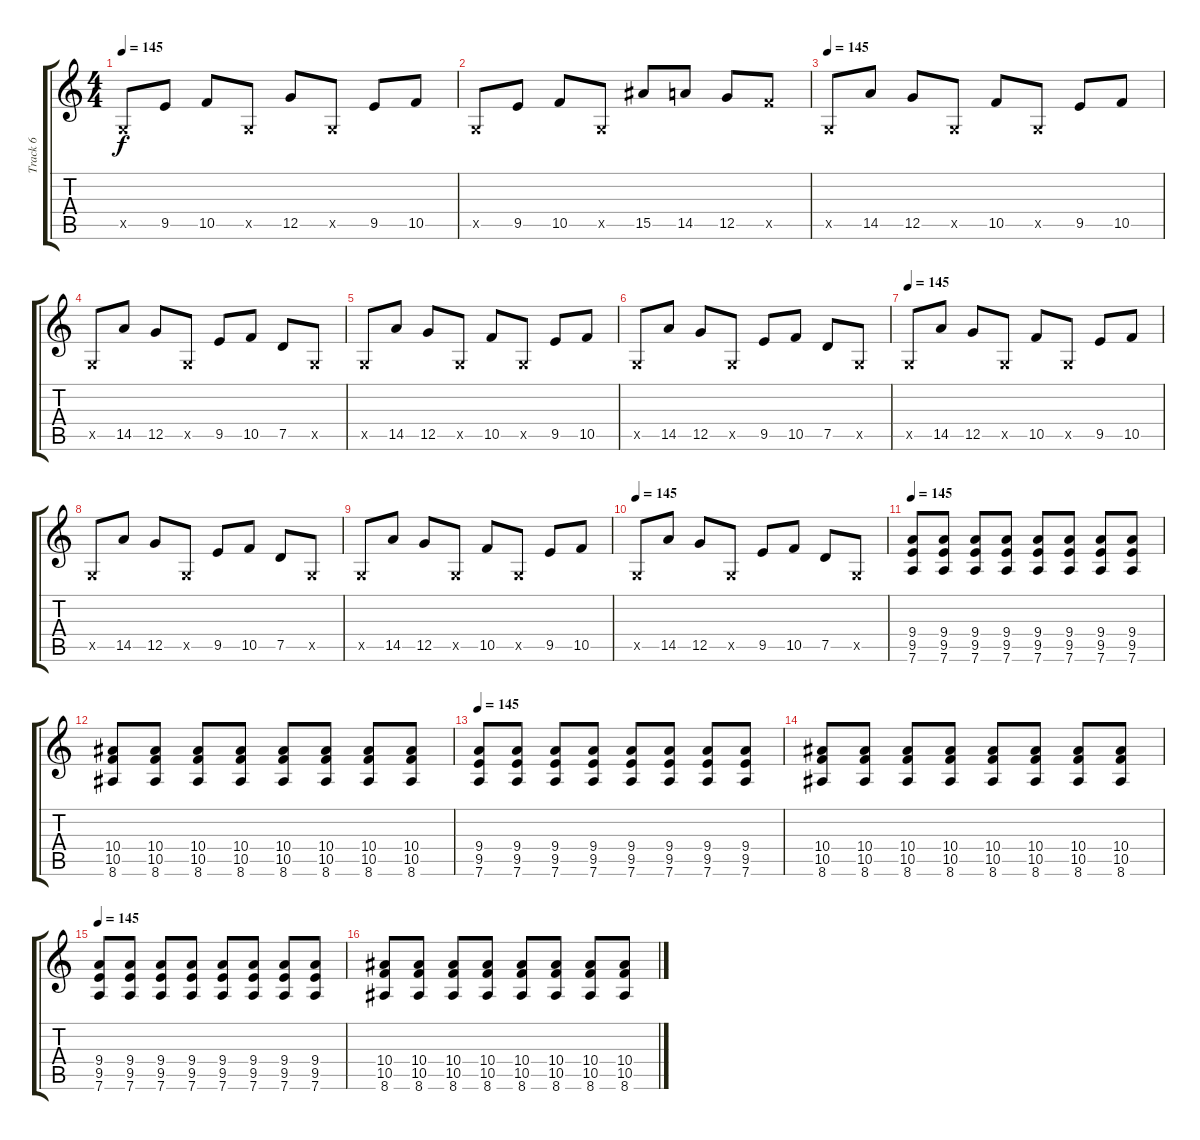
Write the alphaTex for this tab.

\track ("Track 6" "Track 6") {instrument distortionguitar}
\staff {score tabs}
\tuning (D4 A3 F3 C3 G2 D2) {hide}
\ts (4 4)
\tempo 145
\clef g2
\ks c
0.5{x}.8{dy f} 9.5.8 10.5.8 0.5{x}.8 12.5.8 0.5{x}.8 9.5.8 10.5.8 |
0.5{x}.8 9.5.8 10.5.8 0.5{x}.8 15.5.8 14.5.8 12.5.8 10.5{x}.8 |
\tempo 145
0.5{x}.8 14.5.8 12.5.8 0.5{x}.8 10.5.8 0.5{x}.8 9.5.8 10.5.8 |
0.5{x}.8 14.5.8 12.5.8 0.5{x}.8 9.5.8 10.5.8 7.5.8 0.5{x}.8 |
0.5{x}.8 14.5.8 12.5.8 0.5{x}.8 10.5.8 0.5{x}.8 9.5.8 10.5.8 |
0.5{x}.8 14.5.8 12.5.8 0.5{x}.8 9.5.8 10.5.8 7.5.8 0.5{x}.8 |
\tempo 145
0.5{x}.8 14.5.8 12.5.8 0.5{x}.8 10.5.8 0.5{x}.8 9.5.8 10.5.8 |
0.5{x}.8 14.5.8 12.5.8 0.5{x}.8 9.5.8 10.5.8 7.5.8 0.5{x}.8 |
0.5{x}.8 14.5.8 12.5.8 0.5{x}.8 10.5.8 0.5{x}.8 9.5.8 10.5.8 |
\tempo 145
0.5{x}.8 14.5.8 12.5.8 0.5{x}.8 9.5.8 10.5.8 7.5.8 0.5{x}.8 |
\tempo 145
(9.4 9.5 7.6).8 (9.4 9.5 7.6).8 (9.4 9.5 7.6).8 (9.4 9.5 7.6).8 (9.4 9.5 7.6).8 (9.4 9.5 7.6).8 (9.4 9.5 7.6).8 (9.4 9.5 7.6).8 |
(10.4 10.5 8.6).8 (10.4 10.5 8.6).8 (10.4 10.5 8.6).8 (10.4 10.5 8.6).8 (10.4 10.5 8.6).8 (10.4 10.5 8.6).8 (10.4 10.5 8.6).8 (10.4 10.5 8.6).8 |
\tempo 145
(9.4 9.5 7.6).8 (9.4 9.5 7.6).8 (9.4 9.5 7.6).8 (9.4 9.5 7.6).8 (9.4 9.5 7.6).8 (9.4 9.5 7.6).8 (9.4 9.5 7.6).8 (9.4 9.5 7.6).8 |
(10.4 10.5 8.6).8 (10.4 10.5 8.6).8 (10.4 10.5 8.6).8 (10.4 10.5 8.6).8 (10.4 10.5 8.6).8 (10.4 10.5 8.6).8 (10.4 10.5 8.6).8 (10.4 10.5 8.6).8 |
\tempo 145
(9.4 9.5 7.6).8 (9.4 9.5 7.6).8 (9.4 9.5 7.6).8 (9.4 9.5 7.6).8 (9.4 9.5 7.6).8 (9.4 9.5 7.6).8 (9.4 9.5 7.6).8 (9.4 9.5 7.6).8 |
(10.4 10.5 8.6).8 (10.4 10.5 8.6).8 (10.4 10.5 8.6).8 (10.4 10.5 8.6).8 (10.4 10.5 8.6).8 (10.4 10.5 8.6).8 (10.4 10.5 8.6).8 (10.4 10.5 8.6).8
